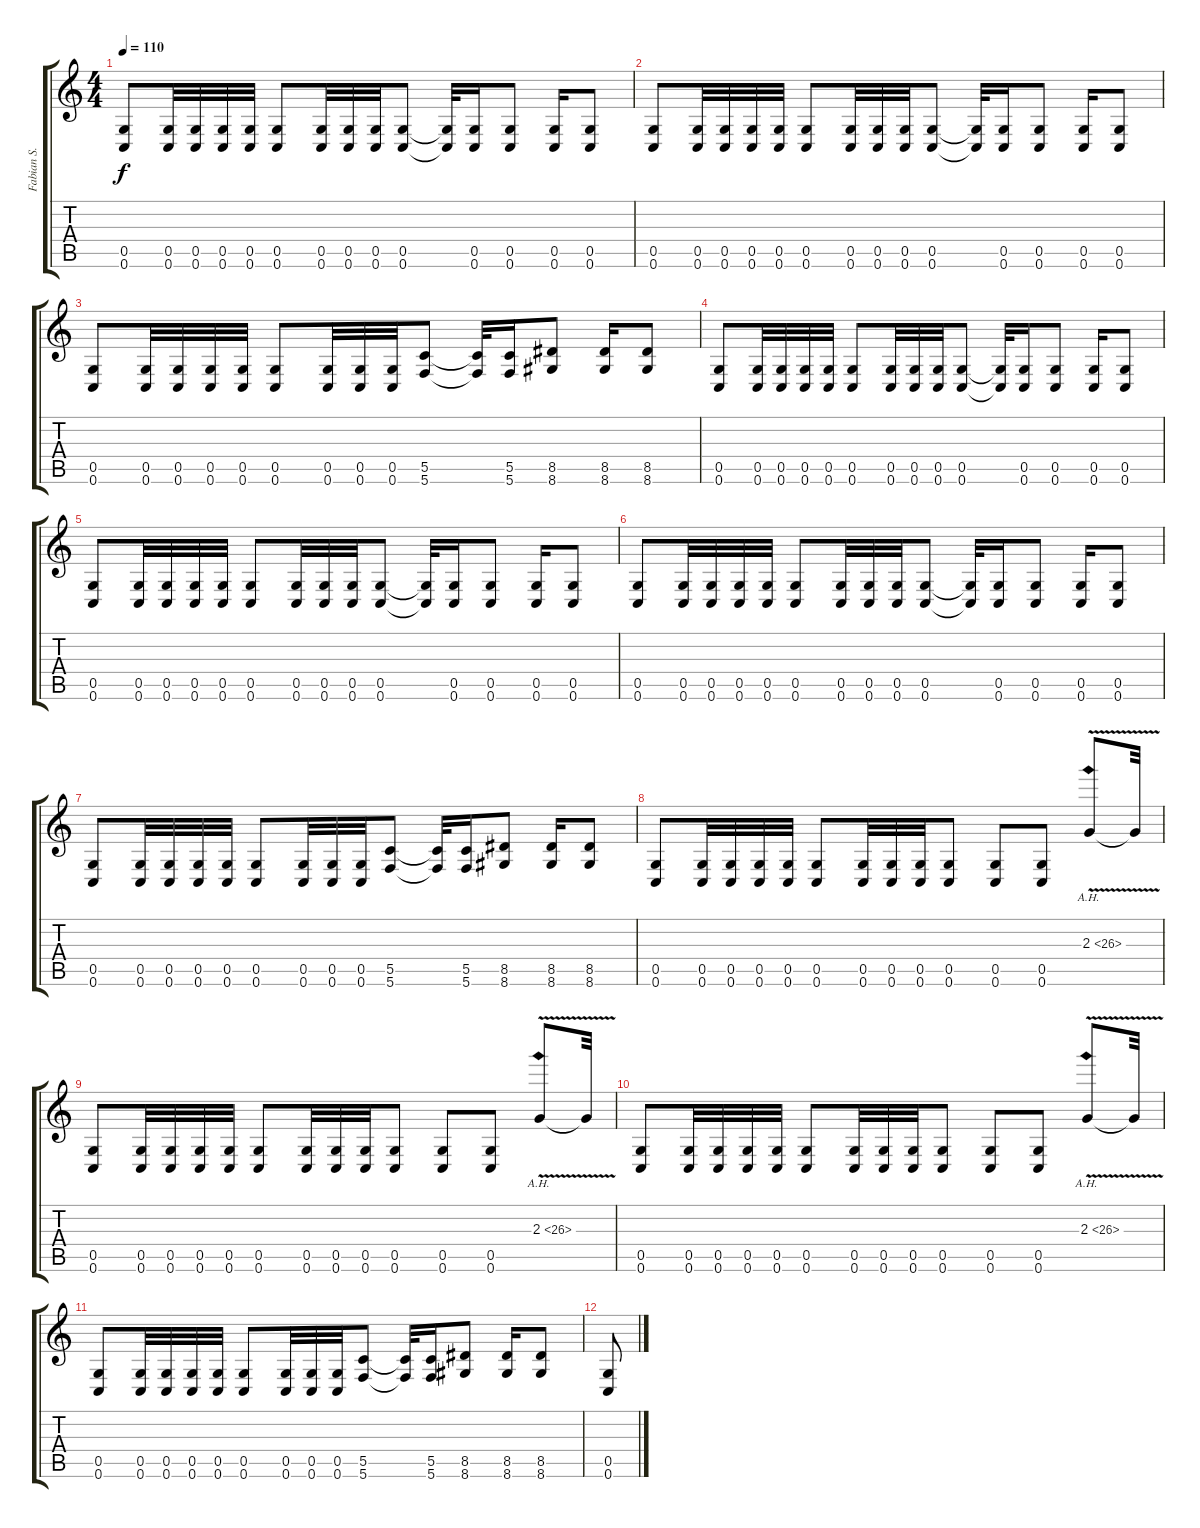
\track ("Fabian S." "Fabian S.") {instrument distortionguitar}
\staff {score tabs}
\tuning (D4 A3 F3 C3 G2 C2) {hide}
\ts (4 4)
\tempo 110
\clef g2
\ks c
(0.5 0.6).8{dy f} (0.5 0.6).32 (0.5 0.6).32 (0.5 0.6).32 (0.5 0.6).32 (0.5 0.6).8 (0.5 0.6).32 (0.5 0.6).32 (0.5 0.6).32 (0.5 0.6).8 (0.5{t} 0.6{t}).32 (0.5 0.6).16 (0.5 0.6).8 (0.5 0.6).16 (0.5 0.6).8 |
(0.5 0.6).8 (0.5 0.6).32 (0.5 0.6).32 (0.5 0.6).32 (0.5 0.6).32 (0.5 0.6).8 (0.5 0.6).32 (0.5 0.6).32 (0.5 0.6).32 (0.5 0.6).8 (0.5{t} 0.6{t}).32 (0.5 0.6).16 (0.5 0.6).8 (0.5 0.6).16 (0.5 0.6).8 |
(0.5 0.6).8 (0.5 0.6).32 (0.5 0.6).32 (0.5 0.6).32 (0.5 0.6).32 (0.5 0.6).8 (0.5 0.6).32 (0.5 0.6).32 (0.5 0.6).32 (5.5 5.6).8 (5.5{t} 5.6{t}).32 (5.5 5.6).16 (8.5 8.6).8 (8.5 8.6).16 (8.5 8.6).8 |
(0.5 0.6).8 (0.5 0.6).32 (0.5 0.6).32 (0.5 0.6).32 (0.5 0.6).32 (0.5 0.6).8 (0.5 0.6).32 (0.5 0.6).32 (0.5 0.6).32 (0.5 0.6).8 (0.5{t} 0.6{t}).32 (0.5 0.6).16 (0.5 0.6).8 (0.5 0.6).16 (0.5 0.6).8 |
(0.5 0.6).8 (0.5 0.6).32 (0.5 0.6).32 (0.5 0.6).32 (0.5 0.6).32 (0.5 0.6).8 (0.5 0.6).32 (0.5 0.6).32 (0.5 0.6).32 (0.5 0.6).8 (0.5{t} 0.6{t}).32 (0.5 0.6).16 (0.5 0.6).8 (0.5 0.6).16 (0.5 0.6).8 |
(0.5 0.6).8 (0.5 0.6).32 (0.5 0.6).32 (0.5 0.6).32 (0.5 0.6).32 (0.5 0.6).8 (0.5 0.6).32 (0.5 0.6).32 (0.5 0.6).32 (0.5 0.6).8 (0.5{t} 0.6{t}).32 (0.5 0.6).16 (0.5 0.6).8 (0.5 0.6).16 (0.5 0.6).8 |
(0.5 0.6).8 (0.5 0.6).32 (0.5 0.6).32 (0.5 0.6).32 (0.5 0.6).32 (0.5 0.6).8 (0.5 0.6).32 (0.5 0.6).32 (0.5 0.6).32 (5.5 5.6).8 (5.5{t} 5.6{t}).32 (5.5 5.6).16 (8.5 8.6).8 (8.5 8.6).16 (8.5 8.6).8 |
(0.5 0.6).8 (0.5 0.6).32 (0.5 0.6).32 (0.5 0.6).32 (0.5 0.6).32 (0.5 0.6).8 (0.5 0.6).32 (0.5 0.6).32 (0.5 0.6).32 (0.5 0.6).8 (0.5 0.6).8 (0.5 0.6).8 2.3{ah 24 v}.8 2.3{t}.32 |
(0.5 0.6).8 (0.5 0.6).32 (0.5 0.6).32 (0.5 0.6).32 (0.5 0.6).32 (0.5 0.6).8 (0.5 0.6).32 (0.5 0.6).32 (0.5 0.6).32 (0.5 0.6).8 (0.5 0.6).8 (0.5 0.6).8 2.3{ah 24 v}.8 2.3{t}.32 |
(0.5 0.6).8 (0.5 0.6).32 (0.5 0.6).32 (0.5 0.6).32 (0.5 0.6).32 (0.5 0.6).8 (0.5 0.6).32 (0.5 0.6).32 (0.5 0.6).32 (0.5 0.6).8 (0.5 0.6).8 (0.5 0.6).8 2.3{ah 24 v}.8 2.3{t}.32 |
(0.5 0.6).8 (0.5 0.6).32 (0.5 0.6).32 (0.5 0.6).32 (0.5 0.6).32 (0.5 0.6).8 (0.5 0.6).32 (0.5 0.6).32 (0.5 0.6).32 (5.5 5.6).8 (5.5{t} 5.6{t}).32 (5.5 5.6).16 (8.5 8.6).8 (8.5 8.6).16 (8.5 8.6).8 |
(0.5 0.6).8
